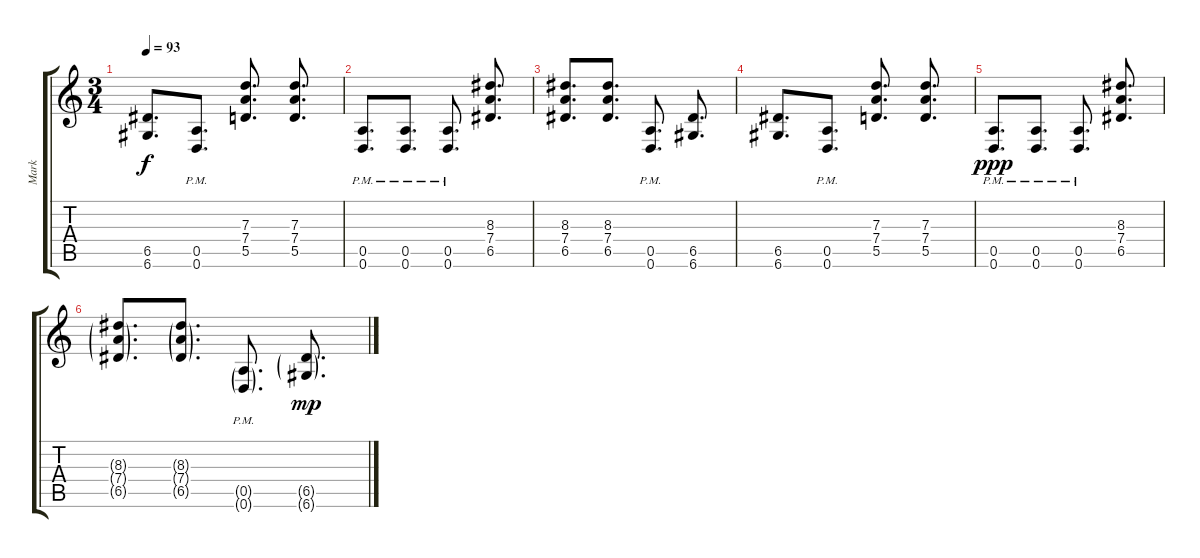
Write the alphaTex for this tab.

\track ("Mark" "Mark") {instrument distortionguitar}
\staff {score tabs}
\tuning (E4 B3 G3 D3 A2 D2) {hide}
\ts (3 4)
\tempo 93
\clef g2
\ks c
(6.5 6.6).8{d dy f} (0.5 0.6{pm}).8{d} (7.3 7.4 5.5).8{d} (7.3 7.4 5.5).8{d} |
(0.5 0.6{pm}).8{d} (0.5 0.6{pm}).8{d} (0.5 0.6{pm}).8{d} (8.3 7.4 6.5).8{d} |
(8.3 7.4 6.5).8{d} (8.3 7.4 6.5).8{d} (0.5 0.6{pm}).8{d} (6.5 6.6).8{d} |
(6.5 6.6).8{d} (0.5 0.6{pm}).8{d} (7.3 7.4 5.5).8{d} (7.3 7.4 5.5).8{d} |
(0.5 0.6{pm}).8{d dy ppp} (0.5 0.6{pm}).8{d} (0.5 0.6{pm}).8{d} (8.3 7.4 6.5).8{d} |
(8.3{g} 7.4{g} 6.5{g}).8{d} (8.3{g} 7.4{g} 6.5{g}).8{d} (0.5{g} 0.6{g pm}).8{d} (6.5{g} 6.6{g}).8{d dy mp}
